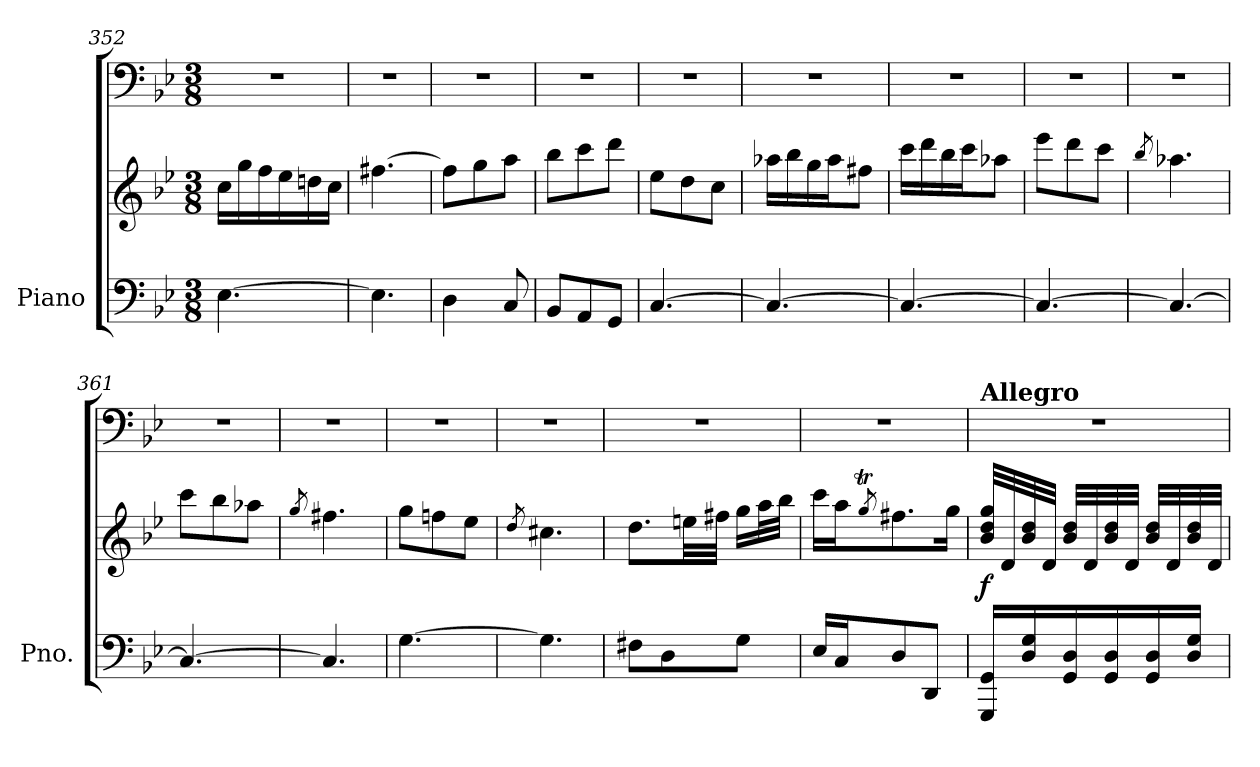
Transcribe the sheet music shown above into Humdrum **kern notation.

**kern	**kern	**kern	**dynam
*part1	*part1	*part1	*part1
*staff3	*staff2	*staff1	*staff1/2/3
*I"Piano	*	*	*
*I'Pno.	*	*	*
*clefF4	*clefG2	*clefF4	*
*k[b-e-]	*k[b-e-]	*k[b-e-]	*
*M3/8	*M3/8	*M3/8	*
=352	=352	=352	=352
*^	*	*	*
[4.E-\	4.ryy	16cc\LL	4.r	.
.	.	16gg\	.	.
.	.	16ff\	.	.
.	.	16ee-\	.	.
.	.	16ddn\	.	.
.	.	16cc\JJ	.	.
=353	=353	=353	=353	=353
4.E-\]	4.ryy	[4.ff#X\	4.r	.
=354	=354	=354	=354	=354
4D\	4.ryy	8ff#\L]	4.r	.
.	.	8gg\	.	.
8C/	.	8aa\J	.	.
=355	=355	=355	=355	=355
8BB-/L	4.ryy	8bb-\L	4.r	.
8AA/	.	8ccc\	.	.
8GG/J	.	8ddd\J	.	.
=356	=356	=356	=356	=356
[4.C/	4.ryy	8ee-\L	4.r	.
.	.	8dd\	.	.
.	.	8cc\J	.	.
=357	=357	=357	=357	=357
4.C/_	4.ryy	16aa-X\LL	4.r	.
.	.	16bb-\	.	.
.	.	16gg\	.	.
.	.	16aa-\J	.	.
.	.	8ff#X\J	.	.
!!LO:LB:g=z
=358	=358	=358	=358	=358
4.C/_	4.ryy	16ccc\LL	4.r	.
.	.	16ddd\	.	.
.	.	16bb-\	.	.
.	.	16ccc\J	.	.
.	.	8aa-X\J	.	.
!!LO:PB:g=z
=359	=359	=359	=359	=359
4.C/_	4.ryy	8eee-\L	4.r	.
.	.	8ddd\	.	.
.	.	8ccc\J	.	.
=360	=360	=360	=360	=360
.	.	8qbb-/	.	.
4.C/_	4.ryy	4.aa-X\	4.r	.
=361	=361	=361	=361	=361
4.C/_	4.ryy	8ccc\L	4.r	.
.	.	8bb-\	.	.
.	.	8aa-X\J	.	.
=362	=362	=362	=362	=362
.	.	8qgg/	.	.
4.C/]	4.ryy	4.ff#X\	4.r	.
=363	=363	=363	=363	=363
[4.G\	4.ryy	8gg\L	4.r	.
.	.	8ffn\	.	.
.	.	8ee-\J	.	.
=364	=364	=364	=364	=364
.	.	8qdd/	.	.
4.G\]	4.ryy	4.cc#X\	4.r	.
=365	=365	=365	=365	=365
8F#X\L	4.ryy	8.dd\L	4.r	.
8D\	.	.	.	.
.	.	32een\LL	.	.
.	.	32ff#X\JJJ	.	.
8G\J	.	16gg\LL	.	.
.	.	32aa\L	.	.
.	.	32bb-\JJJ	.	.
=366	=366	=366	=366	=366
16E-/LL	4.ryy	16ccc\LL	4.r	.
16C/J	.	16aa\J	.	.
.	.	8qggT/	.	.
8D/	.	8.ff#X\	.	.
8DD/J	.	.	.	.
.	.	16gg\Jk	.	.
!!LO:LB:g=z
=367	=367	=367	=367	=367
!	!	!	!LO:TX:a:B:t=Allegro	!
!	!	!	!	!LO:DY:b=2
16GGG/ 16GG/LL	4.ryy	32b-/ 32dd/ 32gg/LLL	4.r	f
.	.	32d/	.	.
16D/ 16G/	.	32b-/ 32dd/	.	.
.	.	32d/JJJ	.	.
16GG/ 16D/	.	32b-/ 32dd/LLL	.	.
.	.	32d/	.	.
16GG/ 16D/	.	32b-/ 32dd/	.	.
.	.	32d/JJJ	.	.
16GG/ 16D/	.	32b-/ 32dd/LLL	.	.
.	.	32d/	.	.
16D/ 16G/JJ	.	32b-/ 32dd/	.	.
.	.	32d/JJJ	.	.
*v	*v	*	*	*
=	=	=	=
*-	*-	*-	*-
